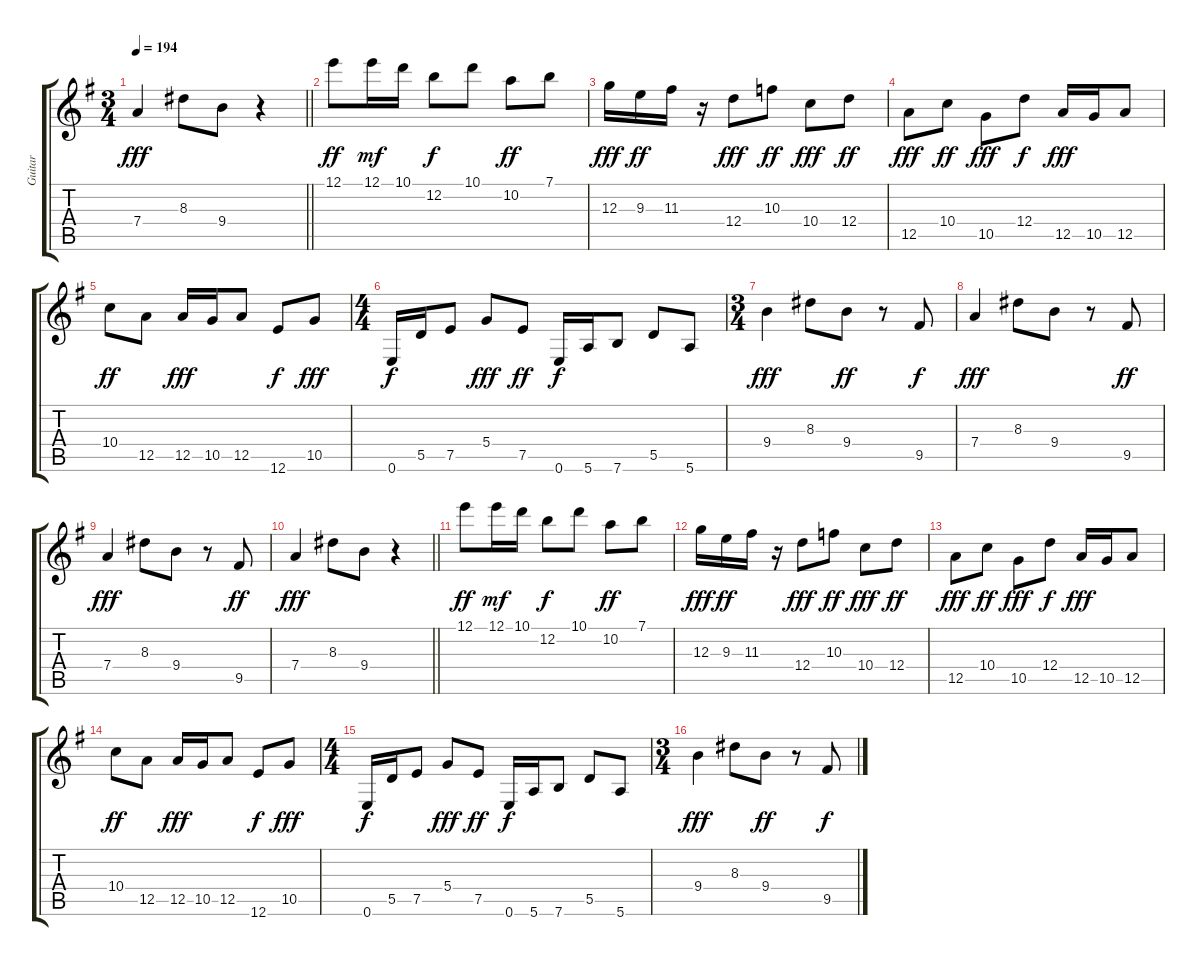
\track ("Guitar" "Guitar") {instrument distortionguitar}
\staff {score tabs}
\tuning (E4 B3 G3 D3 A2 E2) {hide}
\ts (3 4)
\tempo 194
\clef g2
\barLineRight lightlight
\ks g
7.4.4{dy fff} 8.3.8 9.4.8 r.4 |
12.1.8{dy ff} 12.1.16{dy mf} 10.1.16 12.2.8{dy f} 10.1.8 10.2.8{dy ff} 7.1.8 |
12.3.16{dy fff} 9.3.16{dy ff} 11.3.16 r.16 12.4.8{dy fff} 10.3.8{dy ff} 10.4.8{dy fff} 12.4.8{dy ff} |
12.5.8{dy fff} 10.4.8{dy ff} 10.5.8{dy fff} 12.4.8{dy f} 12.5.16{dy fff} 10.5.16 12.5.8 |
10.4.8{dy ff} 12.5.8 12.5.16{dy fff} 10.5.16 12.5.8 12.6.8{dy f} 10.5.8{dy fff} |
\ts (4 4)
0.6.16{dy f} 5.5.16 7.5.8 5.4.8{dy fff} 7.5.8{dy ff} 0.6.16{dy f} 5.6.16 7.6.8 5.5.8 5.6.8 |
\ts (3 4)
9.4.4{dy fff} 8.3.8 9.4.8{dy ff} r.8 9.5.8{dy f} |
7.4.4{dy fff} 8.3.8 9.4.8 r.8 9.5.8{dy ff} |
7.4.4{dy fff} 8.3.8 9.4.8 r.8 9.5.8{dy ff} |
\barLineRight lightlight
7.4.4{dy fff} 8.3.8 9.4.8 r.4 |
12.1.8{dy ff} 12.1.16{dy mf} 10.1.16 12.2.8{dy f} 10.1.8 10.2.8{dy ff} 7.1.8 |
12.3.16{dy fff} 9.3.16{dy ff} 11.3.16 r.16 12.4.8{dy fff} 10.3.8{dy ff} 10.4.8{dy fff} 12.4.8{dy ff} |
12.5.8{dy fff} 10.4.8{dy ff} 10.5.8{dy fff} 12.4.8{dy f} 12.5.16{dy fff} 10.5.16 12.5.8 |
10.4.8{dy ff} 12.5.8 12.5.16{dy fff} 10.5.16 12.5.8 12.6.8{dy f} 10.5.8{dy fff} |
\ts (4 4)
0.6.16{dy f} 5.5.16 7.5.8 5.4.8{dy fff} 7.5.8{dy ff} 0.6.16{dy f} 5.6.16 7.6.8 5.5.8 5.6.8 |
\ts (3 4)
9.4.4{dy fff} 8.3.8 9.4.8{dy ff} r.8 9.5.8{dy f}
